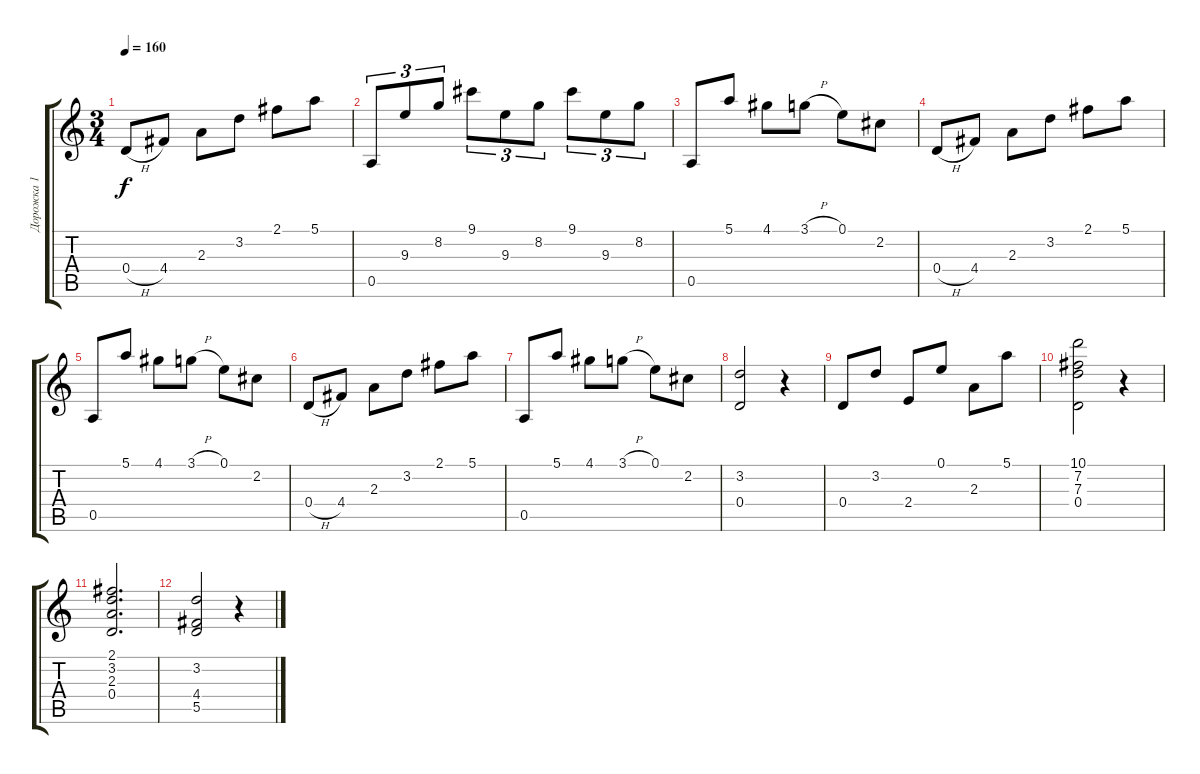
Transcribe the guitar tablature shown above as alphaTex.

\track ("Дорожка 1" "Дорожка 1") {instrument acousticguitarnylon}
\staff {score tabs}
\tuning (E4 B3 G3 D3 A2 E2) {hide}
\ts (3 4)
\tempo 160
\clef g2
\ks c
0.4{h}.8{dy f} 4.4.8 2.3.8 3.2.8 2.1.8 5.1.8 |
0.5.8{tu (3 2)} 9.3.8{tu (3 2)} 8.2.8{tu (3 2)} 9.1.8{tu (3 2)} 9.3.8{tu (3 2)} 8.2.8{tu (3 2)} 9.1.8{tu (3 2)} 9.3.8{tu (3 2)} 8.2.8{tu (3 2)} |
0.5.8 5.1.8 4.1.8 3.1{h}.8 0.1.8 2.2.8 |
0.4{h}.8 4.4.8 2.3.8 3.2.8 2.1.8 5.1.8 |
0.5.8 5.1.8 4.1.8 3.1{h}.8 0.1.8 2.2.8 |
0.4{h}.8 4.4.8 2.3.8 3.2.8 2.1.8 5.1.8 |
0.5.8 5.1.8 4.1.8 3.1{h}.8 0.1.8 2.2.8 |
(3.2 0.4).2 r.4 |
0.4.8 3.2.8 2.4.8 0.1.8 2.3.8 5.1.8 |
(10.1 7.2 7.3 0.4).2 r.4 |
(2.1 3.2 2.3 0.4).2{d} |
(3.2 4.4 5.5).2 r.4
